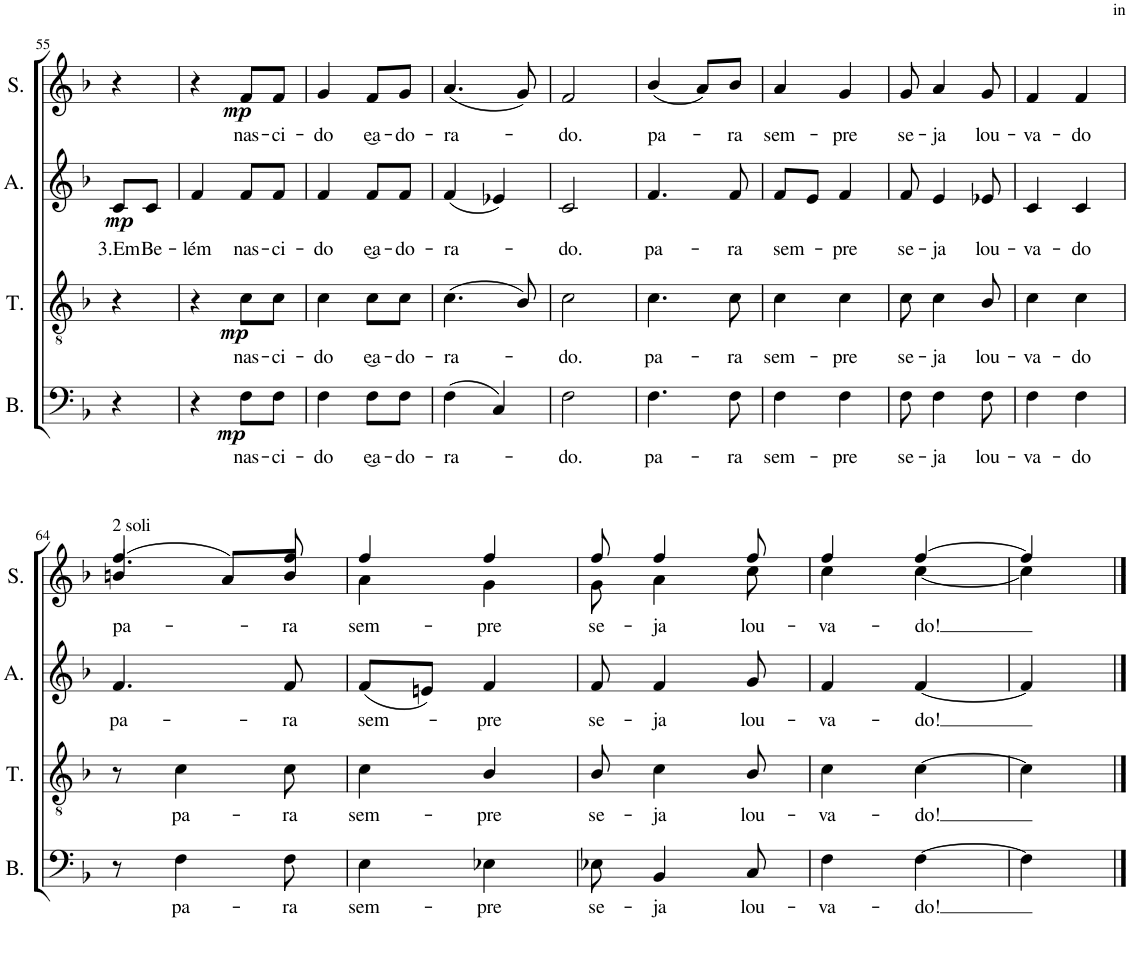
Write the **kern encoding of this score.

**kern	**text	**dynam	**kern	**text	**dynam	**kern	**text	**dynam	**kern	**text	**dynam
*part4	*part4	*part4	*part3	*part3	*part3	*part2	*part2	*part2	*part1	*part1	*part1
*staff4	*staff4	*staff4	*staff3	*staff3	*staff3	*staff2	*staff2	*staff2	*staff1	*staff1	*staff1
*I"B.	*	*	*I"T.	*	*	*I"A.	*	*	*I"S.	*	*
*I'B.	*	*	*I'T.	*	*	*I'A.	*	*	*I'S.	*	*
!!LO:PB:g=z
*clefF4	*	*	*clefGv2	*	*	*clefG2	*	*	*clefG2	*	*
*k[b-]	*	*	*k[b-]	*	*	*k[b-]	*	*	*k[b-]	*	*
*M2/4	*	*	*M2/4	*	*	*M2/4	*	*	*M2/4	*	*
=55	=55	=55	=55	=55	=55	=55	=55	=55	=55	=55	=55
!	!	!	!	!	!	!	!LO:LY:b	!LO:DY:b	!	!	!
4r	.	.	4r	.	.	8c/L	3.Em	mp	4r	.	.
!	!	!	!	!	!	!	!LO:LY:b	!	!	!	!
.	.	.	.	.	.	8c/J	Be-	.	.	.	.
=56	=56	=56	=56	=56	=56	=56	=56	=56	=56	=56	=56
!	!	!	!	!	!	!	!LO:LY:b	!	!	!	!
4r	.	.	4r	.	.	4f/	-lém	.	4r	.	.
!	!LO:LY:b	!LO:DY:b	!	!LO:LY:b	!LO:DY:b	!	!LO:LY:b	!	!	!LO:LY:b	!LO:DY:b
8F\L	nas-	mp	8c\L	nas-	mp	8f/L	nas-	.	8f/L	nas-	mp
!	!LO:LY:b	!	!	!LO:LY:b	!	!	!LO:LY:b	!	!	!LO:LY:b	!
8F\J	-ci-	.	8c\J	-ci-	.	8f/J	-ci-	.	8f/J	-ci-	.
=57	=57	=57	=57	=57	=57	=57	=57	=57	=57	=57	=57
!	!LO:LY:b	!	!	!LO:LY:b	!	!	!LO:LY:b	!	!	!LO:LY:b	!
4F\	-do	.	4c\	-do	.	4f/	-do	.	4g/	-do	.
!	!LO:LY:b	!	!	!LO:LY:b	!	!	!LO:LY:b	!	!	!LO:LY:b	!
8F\L	e͜a-	.	8c\L	e͜a-	.	8f/L	e͜a-	.	8f/L	e͜a-	.
!	!LO:LY:b	!	!	!LO:LY:b	!	!	!LO:LY:b	!	!	!LO:LY:b	!
8F\J	-do-	.	8c\J	-do-	.	8f/J	-do-	.	8g/J	-do-	.
=58	=58	=58	=58	=58	=58	=58	=58	=58	=58	=58	=58
!	!LO:LY:b	!	!	!LO:LY:b	!	!	!LO:LY:b	!	!	!LO:LY:b	!
(4F\	-ra-	.	(4.c\	-ra-	.	(4f/	-ra-	.	(4.a/	-ra-	.
4C/)	.	.	.	.	.	4e-X/)	.	.	.	.	.
.	.	.	8B-/)	.	.	.	.	.	8g/)	.	.
=59	=59	=59	=59	=59	=59	=59	=59	=59	=59	=59	=59
!	!LO:LY:b	!	!	!LO:LY:b	!	!	!LO:LY:b	!	!	!LO:LY:b	!
2F\	-do.	.	2c\	-do.	.	2c/	-do.	.	2f/	-do.	.
=60	=60	=60	=60	=60	=60	=60	=60	=60	=60	=60	=60
!	!LO:LY:b	!	!	!LO:LY:b	!	!	!LO:LY:b	!	!	!LO:LY:b	!
4.F\	pa-	.	4.c\	pa-	.	4.f/	pa-	.	(4b-/	pa-	.
.	.	.	.	.	.	.	.	.	8a/L)	.	.
!	!LO:LY:b	!	!	!LO:LY:b	!	!	!LO:LY:b	!	!	!LO:LY:b	!
8F\	-ra	.	8c\	-ra	.	8f/	-ra	.	8b-/J	-ra	.
=61	=61	=61	=61	=61	=61	=61	=61	=61	=61	=61	=61
!	!LO:LY:b	!	!	!LO:LY:b	!	!	!LO:LY:b	!	!	!LO:LY:b	!
4F\	sem-	.	4c\	sem-	.	8f/L	sem-	.	4a/	sem-	.
.	.	.	.	.	.	8e/J	.	.	.	.	.
!	!LO:LY:b	!	!	!LO:LY:b	!	!	!LO:LY:b	!	!	!LO:LY:b	!
4F\	-pre	.	4c\	-pre	.	4f/	-pre	.	4g/	-pre	.
=62	=62	=62	=62	=62	=62	=62	=62	=62	=62	=62	=62
!	!LO:LY:b	!	!	!LO:LY:b	!	!	!LO:LY:b	!	!	!LO:LY:b	!
8F\	se-	.	8c\	se-	.	8f/	se-	.	8g/	se-	.
!	!LO:LY:b	!	!	!LO:LY:b	!	!	!LO:LY:b	!	!	!LO:LY:b	!
4F\	-ja	.	4c\	-ja	.	4e/	-ja	.	4a/	-ja	.
!	!LO:LY:b	!	!	!LO:LY:b	!	!	!LO:LY:b	!	!	!LO:LY:b	!
8F\	lou-	.	8B-/	lou-	.	8e-X/	lou-	.	8g/	lou-	.
=63	=63	=63	=63	=63	=63	=63	=63	=63	=63	=63	=63
!	!LO:LY:b	!	!	!LO:LY:b	!	!	!LO:LY:b	!	!	!LO:LY:b	!
4F\	-va-	.	4c\	-va-	.	4c/	-va-	.	4f/	-va-	.
!	!LO:LY:b	!	!	!LO:LY:b	!	!	!LO:LY:b	!	!	!LO:LY:b	!
4F\	-do	.	4c\	-do	.	4c/	-do	.	4f/	-do	.
!!LO:LB:g=z
=64	=64	=64	=64	=64	=64	=64	=64	=64	=64	=64	=64
!	!	!	!	!	!	!	!	!	!LO:TX:a:t=2 soli	!	!
!	!	!	!	!	!	!	!LO:LY:b	!	!	!LO:LY:b	!
*	*	*	*	*	*	*	*	*	*^	*	*
8r	.	.	8r	.	.	4.f/	pa-	.	(4bn/	4.ff/	pa-	.
!	!LO:LY:b	!	!	!LO:LY:b	!	!	!	!	!	!	!	!
4F\	pa-	.	4c\	pa-	.	.	.	.	.	.	.	.
.	.	.	.	.	.	.	.	.	8a/L)	.	.	.
!	!LO:LY:b	!	!	!LO:LY:b	!	!	!LO:LY:b	!	!	!	!LO:LY:b	!
8F\	-ra	.	8c\	-ra	.	8f/	-ra	.	8b/J	8ff/	-ra	.
=65	=65	=65	=65	=65	=65	=65	=65	=65	=65	=65	=65	=65
!	!LO:LY:b	!	!	!LO:LY:b	!	!	!LO:LY:b	!	!	!	!LO:LY:b	!
4E\	sem-	.	4c\	sem-	.	(8f/L	sem-	.	4a\	4ff/	sem-	.
.	.	.	.	.	.	8en/J)	.	.	.	.	.	.
!	!LO:LY:b	!	!	!LO:LY:b	!	!	!LO:LY:b	!	!	!	!LO:LY:b	!
4E-X\	-pre	.	4B-/	-pre	.	4f/	-pre	.	4g\	4ff/	-pre	.
=66	=66	=66	=66	=66	=66	=66	=66	=66	=66	=66	=66	=66
!	!LO:LY:b	!	!	!LO:LY:b	!	!	!LO:LY:b	!	!	!	!LO:LY:b	!
8E-X\	se-	.	8B-/	se-	.	8f/	se-	.	8g\	8ff/	se-	.
!	!LO:LY:b	!	!	!LO:LY:b	!	!	!LO:LY:b	!	!	!	!LO:LY:b	!
4BB-/	-ja	.	4c\	-ja	.	4f/	-ja	.	4a\	4ff/	-ja	.
!	!LO:LY:b	!	!	!LO:LY:b	!	!	!LO:LY:b	!	!	!	!LO:LY:b	!
8C/	lou-	.	8B-/	lou-	.	8g/	lou-	.	8cc\	8ff/	lou-	.
=67	=67	=67	=67	=67	=67	=67	=67	=67	=67	=67	=67	=67
!	!LO:LY:b	!	!	!LO:LY:b	!	!	!LO:LY:b	!	!	!	!LO:LY:b	!
4F\	-va-	.	4c\	-va-	.	4f/	-va-	.	4cc\	4ff/	-va-	.
!	!LO:LY:b	!	!	!LO:LY:b	!	!	!LO:LY:b	!	!	!	!LO:LY:b	!
[4F\	-do!	.	[4c\	-do!	.	[4f/	-do!	.	[4cc\	[4ff/	-do!	.
=68	=68	=68	=68	=68	=68	=68	=68	=68	=68	=68	=68	=68
4F\]	.	.	4c\]	.	.	4f/]	.	.	4cc\]	4ff/]	.	.
*	*	*	*	*	*	*	*	*	*v	*v	*	*
==	==	==	==	==	==	==	==	==	==	==	==
*-	*-	*-	*-	*-	*-	*-	*-	*-	*-	*-	*-
